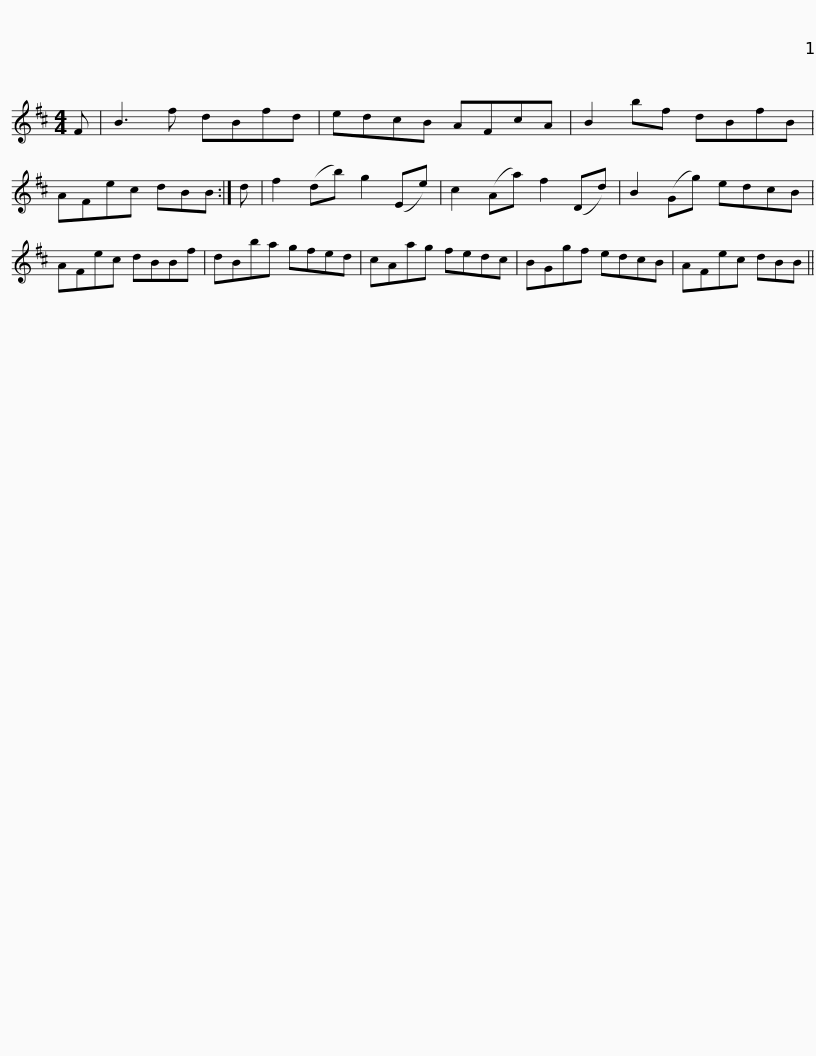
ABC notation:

X:1
L:1/8
M:4/4
I:linebreak $
K:Bmin
V:1 treble
V:1
 F | B3 f dBfd | edcB AFcA | B2 bf dBfB | AFec dBB :| %5
 d | f2 (db) g2 (Ee) |$ c2 (Aa) f2 (Dd) | B2 (Gg) edcB | AFec dBBf | %10
 dBba gfed | cAag fedc | BGgf edcB |$ AFec dBB || %14
